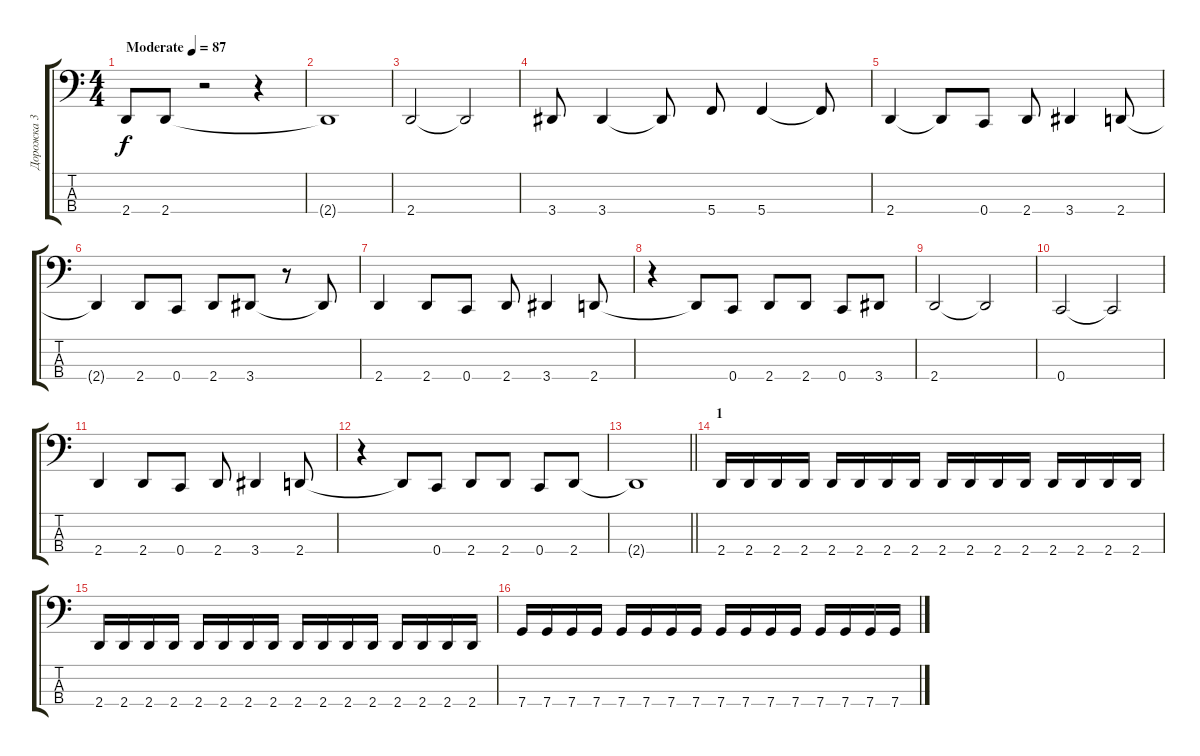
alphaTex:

\track ("Дорожка 3" "Дорожка 3") {instrument electricbassfinger}
\staff {score tabs}
\tuning (F2 C2 G1 C1) {hide}
\ts (4 4)
\tempo (87 "Moderate")
\clef f4
\ks c
2.4.8{dy f instrument electricbassfinger} 2.4.8 r.2 r.4 |
2.4{t}.1 |
2.4.2 2.4{t}.2 |
3.4.8 3.4.4 3.4{t}.8 5.4.8 5.4.4 5.4{t}.8 |
2.4.4 2.4{t}.8 0.4.8 2.4.8 3.4.4 2.4.8 |
2.4{t}.4 2.4.8 0.4.8 2.4.8 3.4.8 r.8 3.4{t}.8 |
2.4.4 2.4.8 0.4.8 2.4.8 3.4.4 2.4.8 |
r.4 2.4{t}.8 0.4.8 2.4.8 2.4.8 0.4.8 3.4.8 |
2.4.2 2.4{t}.2 |
0.4.2 0.4{t}.2 |
2.4.4 2.4.8 0.4.8 2.4.8 3.4.4 2.4.8 |
r.4 2.4{t}.8 0.4.8 2.4.8 2.4.8 0.4.8 2.4.8 |
\barLineRight lightlight
2.4{t}.1 |
\section ("" "1")
2.4.16 2.4.16 2.4.16 2.4.16 2.4.16 2.4.16 2.4.16 2.4.16 2.4.16 2.4.16 2.4.16 2.4.16 2.4.16 2.4.16 2.4.16 2.4.16 |
2.4.16 2.4.16 2.4.16 2.4.16 2.4.16 2.4.16 2.4.16 2.4.16 2.4.16 2.4.16 2.4.16 2.4.16 2.4.16 2.4.16 2.4.16 2.4.16 |
7.4.16 7.4.16 7.4.16 7.4.16 7.4.16 7.4.16 7.4.16 7.4.16 7.4.16 7.4.16 7.4.16 7.4.16 7.4.16 7.4.16 7.4.16 7.4.16
